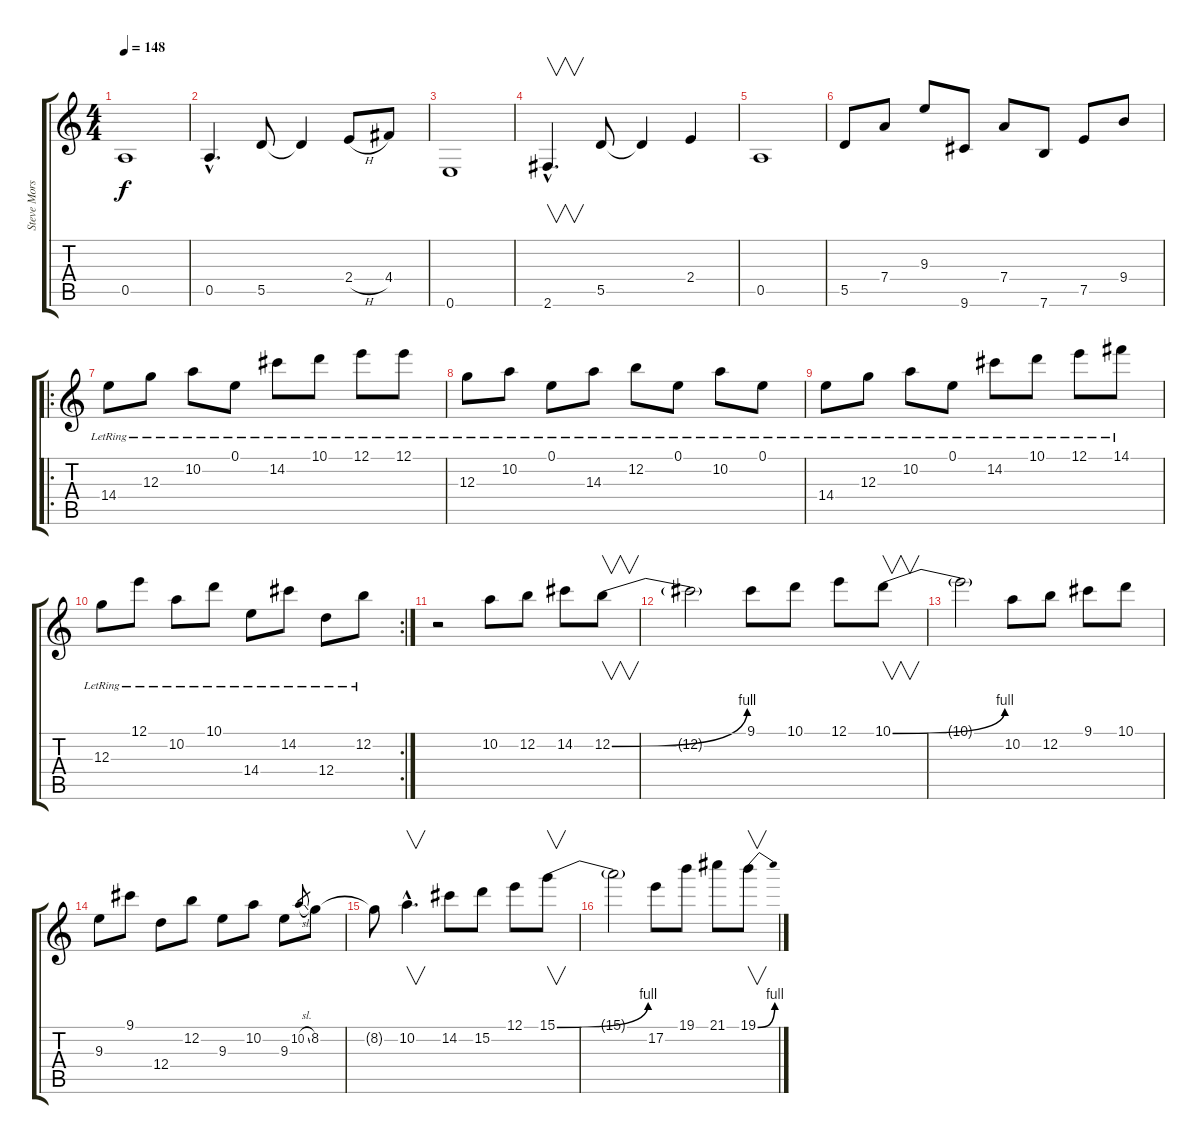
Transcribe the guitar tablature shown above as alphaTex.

\track ("Steve Morse Solo & Rythmn" "Steve Mors") {instrument overdrivenguitar}
\staff {score tabs}
\tuning (E4 B3 G3 D3 A2 E2) {hide}
\ts (4 4)
\tempo 148
\clef g2
\ks c
0.5.1{dy f} |
0.5{hac}.4{d} 5.5.8 5.5{t}.4 2.4{h}.8 4.4.8 |
0.6.1 |
2.6{hac}.4{v d} 5.5.8 5.5{t}.4 2.4.4 |
0.5.1 |
5.5.8 7.4.8 9.3.8 9.6.8 7.4.8 7.6.8 7.5.8 9.4.8 |
\ro
14.4{lr}.8 12.3{lr}.8 10.2{lr}.8 0.1{lr}.8 14.2{lr}.8 10.1{lr}.8 12.1{lr}.8 12.1{lr}.8 |
12.3{lr}.8 10.2{lr}.8 0.1{lr}.8 14.3{lr}.8 12.2{lr}.8 0.1{lr}.8 10.2{lr}.8 0.1{lr}.8 |
14.4{lr}.8 12.3{lr}.8 10.2{lr}.8 0.1{lr}.8 14.2{lr}.8 10.1{lr}.8 12.1{lr}.8 14.1{lr}.8 |
\rc 2
12.3{lr}.8 12.1{lr}.8 10.2{lr}.8 10.1{lr}.8 14.4{lr}.8 14.2{lr}.8 12.4{lr}.8 12.2{lr}.8 |
r.2 10.2.8 12.2.8 14.2.8 12.2{be (bend 0 0 60 4)}.8{v} |
12.2{t}.2 9.1.8 10.1.8 12.1.8 10.1{be (bend 0 0 60 4)}.8{v} |
10.1{t}.2 10.2.8 12.2.8 9.1.8 10.1.8 |
9.3.8 9.1.8 12.4.8 12.2.8 9.3.8 10.2.8 9.3.8 10.2{sl}.8{gr} 8.2.8 |
8.2{t}.8 10.2{hac}.4{v d} 14.2.8 15.2.8 12.1.8 15.1{be (bend 0 0 60 4)}.8{v} |
15.1{t}.2 17.2.8 19.1.8 21.1.8 19.1{be (bend 0 0 60 4)}.8{v}
